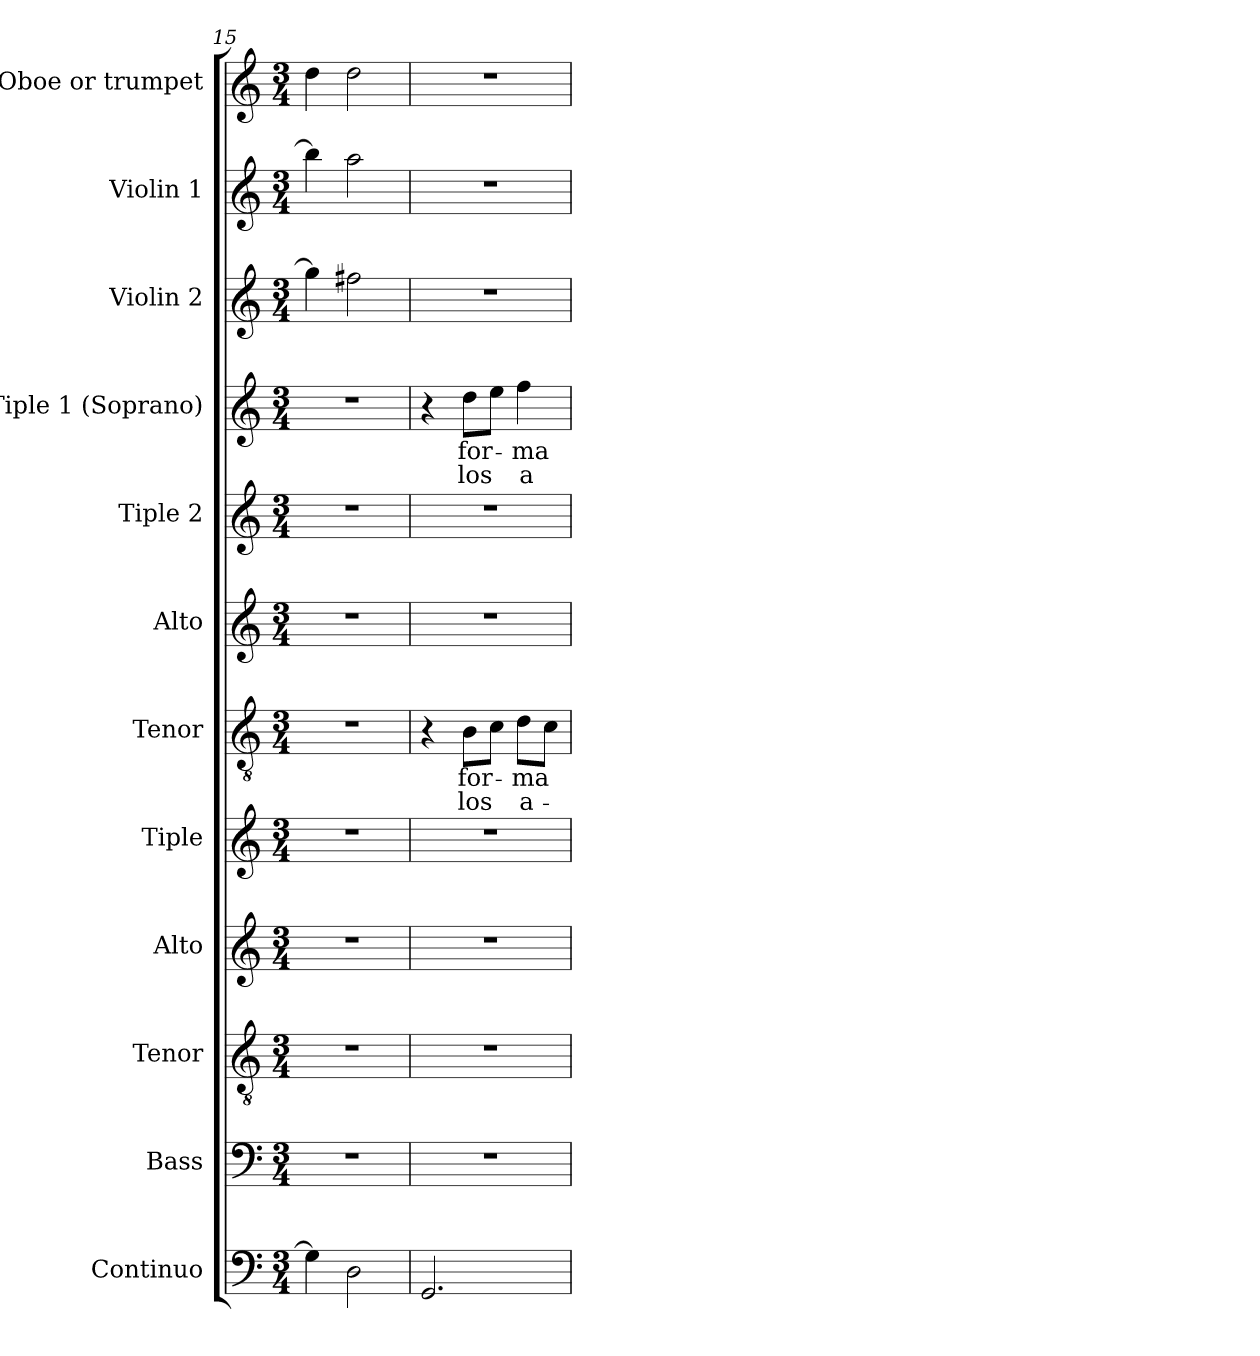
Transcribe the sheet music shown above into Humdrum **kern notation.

**kern	**kern	**kern	**kern	**kern	**kern	**text	**text	**kern	**kern	**kern	**text	**text	**kern	**kern	**kern
*part12	*part11	*part10	*part9	*part8	*part7	*part7	*part7	*part6	*part5	*part4	*part4	*part4	*part3	*part2	*part1
*staff12	*staff11	*staff10	*staff9	*staff8	*staff7	*staff7	*staff7	*staff6	*staff5	*staff4	*staff4	*staff4	*staff3	*staff2	*staff1
*I"Continuo	*I"Bass	*I"Tenor	*I"Alto	*I"Tiple	*I"Tenor	*	*	*I"Alto	*I"Tiple 2	*I"Tiple 1 (Soprano)	*	*	*I"Violin 2	*I"Violin 1	*I"Oboe or trumpet
*	*I'B.	*I'T.	*I'A.	*	*I'T.	*	*	*I'A.	*	*I'S1.	*	*	*I'Vln. 2	*I'Vln. 1	*I'Ob.
!!LO:LB:g=z
*clefF4	*clefF4	*clefGv2	*clefG2	*clefG2	*clefGv2	*	*	*clefG2	*clefG2	*clefG2	*	*	*clefG2	*clefG2	*clefG2
*	*	*ITrd7c12	*	*	*ITrd7c12	*	*	*	*	*	*	*	*	*	*
*k[]	*k[]	*k[]	*k[]	*k[]	*k[]	*	*	*k[]	*k[]	*k[]	*	*	*k[]	*k[]	*k[]
*C:	*C:	*C:	*C:	*C:	*C:	*	*	*C:	*C:	*C:	*	*	*C:	*C:	*C:
*M3/4	*M3/4	*M3/4	*M3/4	*M3/4	*M3/4	*	*	*M3/4	*M3/4	*M3/4	*	*	*M3/4	*M3/4	*M3/4
=15	=15	=15	=15	=15	=15	=15	=15	=15	=15	=15	=15	=15	=15	=15	=15
!	!LO:N:vis=1	!LO:N:vis=1	!LO:N:vis=1	!LO:N:vis=1	!LO:N:vis=1	!	!	!LO:N:vis=1	!LO:N:vis=1	!LO:N:vis=1	!	!	!	!	!
4Gi\]	2.r	2.r	2.r	2.r	2.r	.	.	2.r	2.r	2.r	.	.	4ggi\]	4bbi\]	4ddi\
2Di\	.	.	.	.	.	.	.	.	.	.	.	.	2ff#Xi\	2aai\	2ddi\
=16	=16	=16	=16	=16	=16	=16	=16	=16	=16	=16	=16	=16	=16	=16	=16
!	!LO:N:vis=1	!LO:N:vis=1	!LO:N:vis=1	!LO:N:vis=1	!	!	!	!LO:N:vis=1	!LO:N:vis=1	!	!	!	!LO:N:vis=1	!LO:N:vis=1	!LO:N:vis=1
2.GGi/	2.r	2.r	2.r	2.r	4r	.	.	2.r	2.r	4r	.	.	2.r	2.r	2.r
!	!	!	!	!	!	!LO:LY:b:color=#000000	!LO:LY:b:color=#000000	!	!	!	!	!	!	!	!
!	!	!	!	!	!	!	!	!	!	!	!LO:LY:b:color=#000000	!LO:LY:b:color=#000000	!	!	!
.	.	.	.	.	8BBi\L	for-	los	.	.	8ddi\L	for-	los	.	.	.
.	.	.	.	.	8Ci\J	.	.	.	.	8eei\J	.	.	.	.	.
!	!	!	!	!	!	!LO:LY:b:color=#000000	!LO:LY:b:color=#000000	!	!	!	!	!	!	!	!
!	!	!	!	!	!	!	!	!	!	!	!LO:LY:b:color=#000000	!LO:LY:b:color=#000000	!	!	!
.	.	.	.	.	8Di\L	-ma	a-	.	.	4ffi\	-ma	a-	.	.	.
.	.	.	.	.	8Ci\J	.	.	.	.	.	.	.	.	.	.
=	=	=	=	=	=	=	=	=	=	=	=	=	=	=	=
*-	*-	*-	*-	*-	*-	*-	*-	*-	*-	*-	*-	*-	*-	*-	*-
